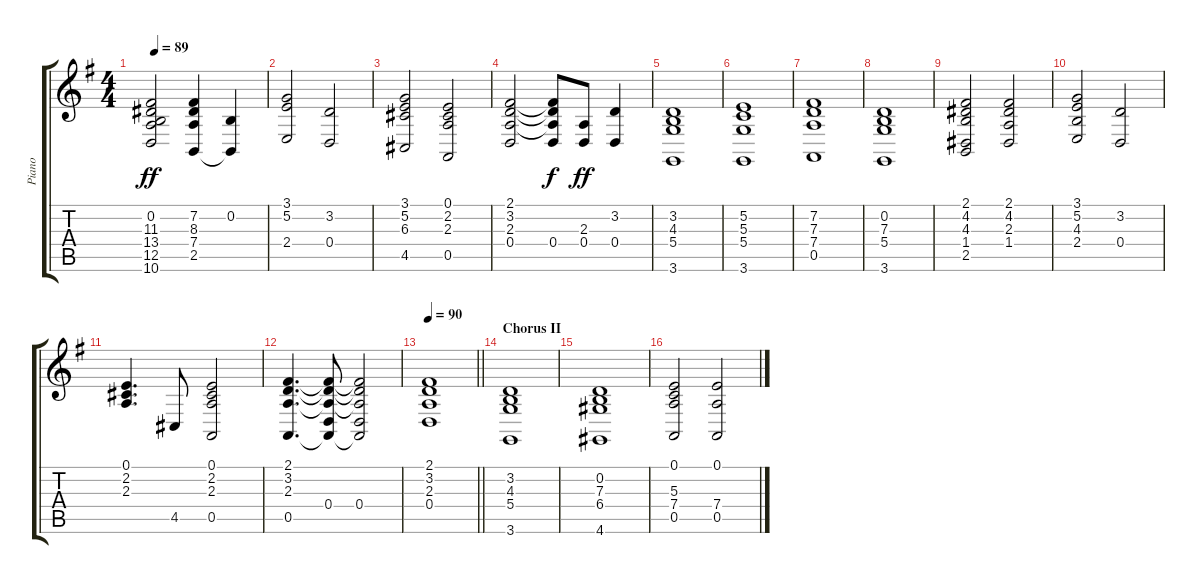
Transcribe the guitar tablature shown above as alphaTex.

\track ("Piano" "Piano") {instrument brightacousticpiano}
\staff {score tabs}
\tuning (E4 B3 G3 D3 A2 E2) {hide}
\ts (4 4)
\tempo 89
\clef g2
\ks g
(0.2 11.3 13.4 12.5 10.6).2{dy ff} (7.2 8.3 7.4 2.5).4 (0.2 2.5{t}).4 |
(3.1 5.2 2.4).2 (3.2 0.4).2 |
(3.1 5.2 6.3 4.5).2 (0.1 2.2 2.3 0.5).2 |
(2.1 3.2 2.3 0.4).2 (2.1{t} 3.2{t} 2.3{t} 0.4).8{dy f} (2.3 0.4).8{dy ff} (3.2 0.4).4 |
(3.2 4.3 5.4 3.6).1 |
(5.2 5.3 5.4 3.6).1 |
(7.2 7.3 7.4 0.5).1 |
(0.2 7.3 5.4 3.6).1 |
(2.1 4.2 4.3 1.4 2.5).2 (2.1 4.2 2.3 1.4).2 |
(3.1 5.2 4.3 2.4).2 (3.2 0.4).2 |
(0.1 2.2 2.3).4{d} 4.5.8 (0.1 2.2 2.3 0.5).2 |
(2.1 3.2 2.3 0.5).4{d} (2.1{t} 3.2{t} 2.3{t} 0.4 0.5{t}).8 (2.1{t} 3.2{t} 2.3{t} 0.4 0.5{t}).2 |
\tempo 90
\barLineRight lightlight
(2.1 3.2 2.3 0.4).1 |
\section ("" "Chorus II")
(3.2 4.3 5.4 3.6).1 |
(0.2 7.3 6.4 4.6).1 |
(0.1 5.3 7.4 0.5).2 (0.1 7.4 0.5).2
